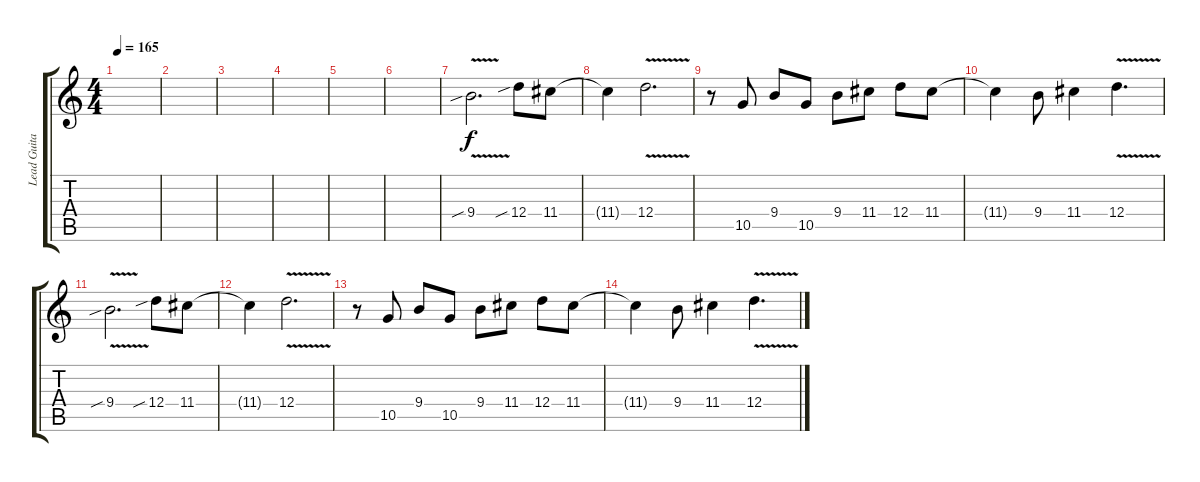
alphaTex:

\track ("Lead Guitar 2" "Lead Guita") {instrument distortionguitar}
\staff {score tabs}
\tuning (E4 B3 G3 D3 A2 E2) {hide}
\ts (4 4)
\tempo 165
\clef g2
\ks c
|
|
|
|
|
|
9.4{v sib}.2{d} 12.4{sib}.8 11.4.8 |
11.4{t}.4 12.4{v}.2{d} |
r.8 10.5.8 9.4.8 10.5.8 9.4.8 11.4.8 12.4.8 11.4.8 |
11.4{t}.4 9.4.8 11.4.4 12.4{v}.4{d} |
9.4{v sib}.2{d} 12.4{sib}.8 11.4.8 |
11.4{t}.4 12.4{v}.2{d} |
r.8 10.5.8 9.4.8 10.5.8 9.4.8 11.4.8 12.4.8 11.4.8 |
11.4{t}.4 9.4.8 11.4.4 12.4{v}.4{d}
